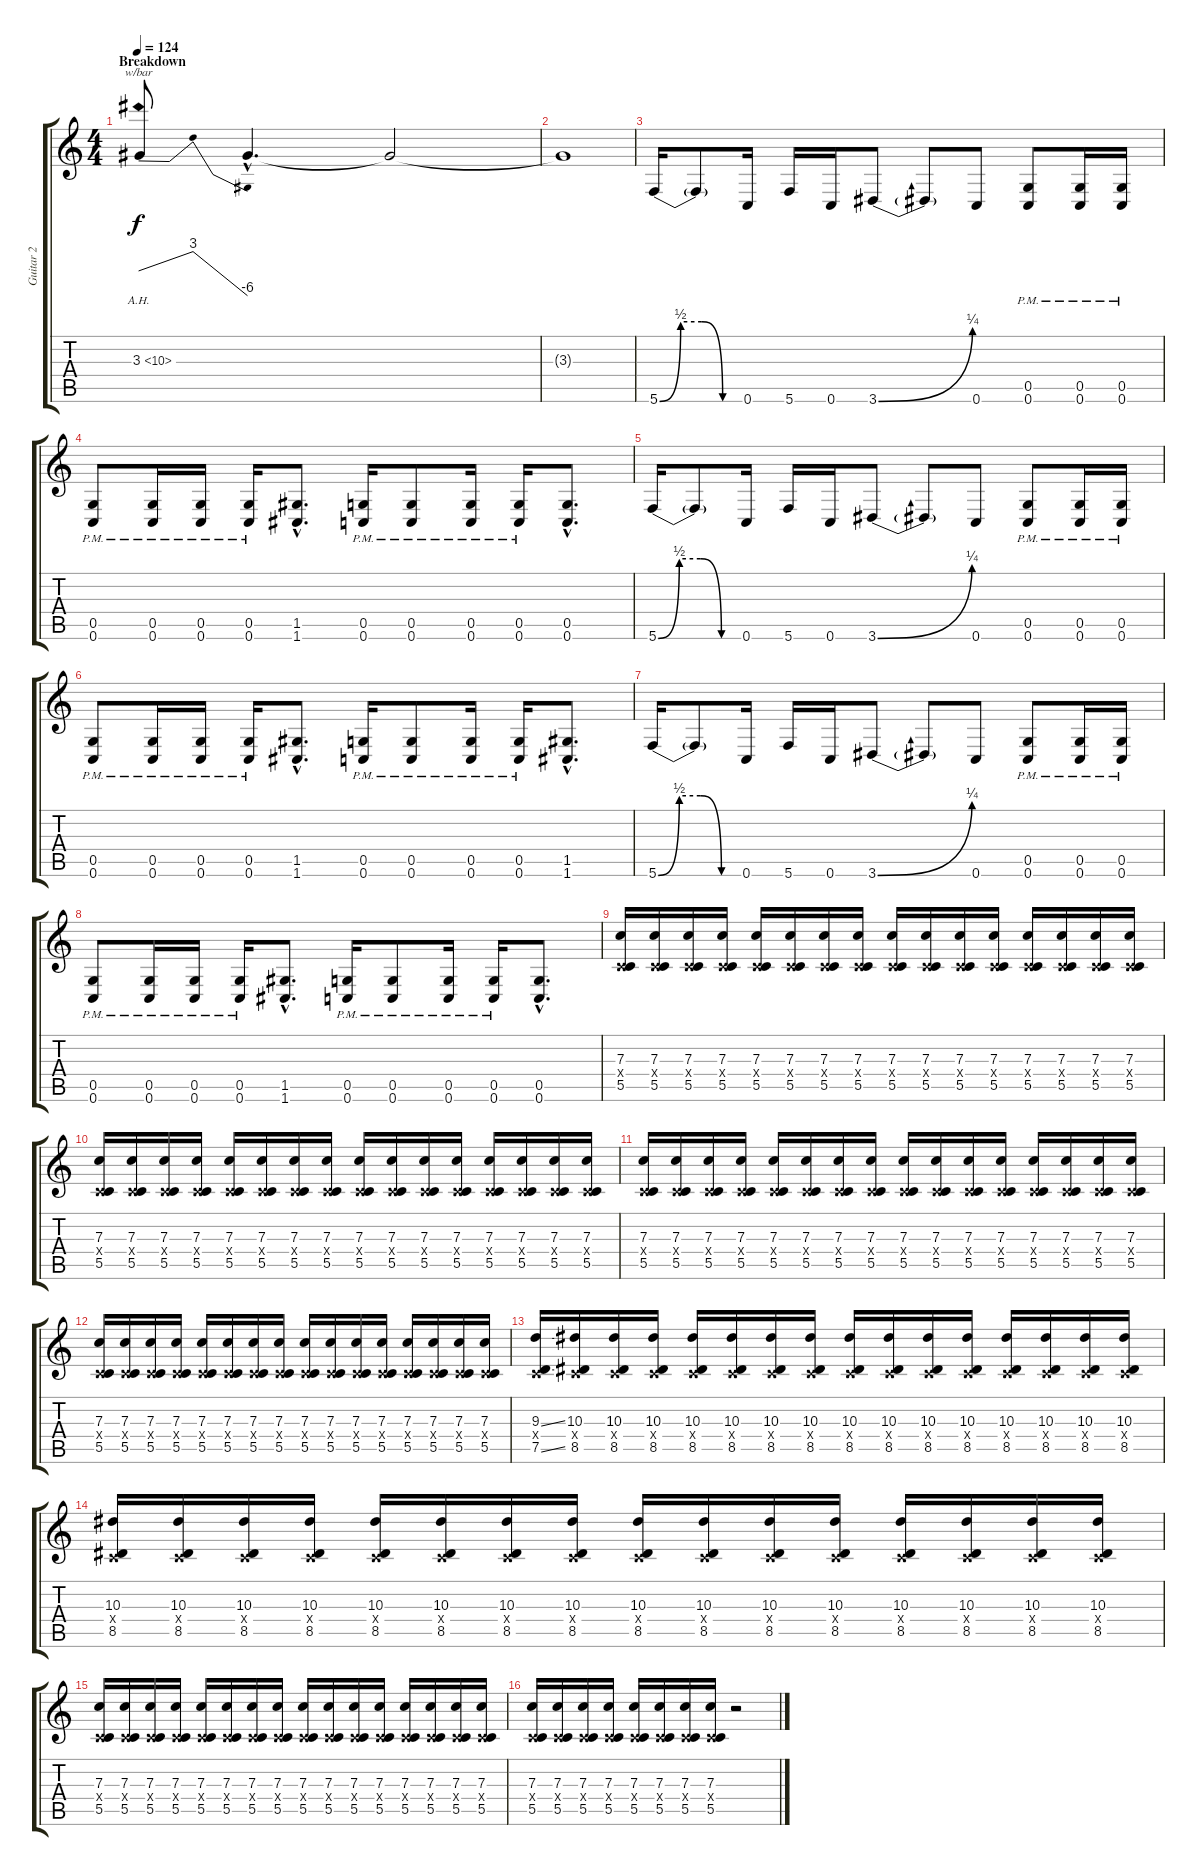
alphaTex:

\track ("Guitar 2" "Guitar 2") {instrument distortionguitar}
\staff {score tabs}
\tuning (D4 A3 F3 C3 G2 C2) {hide}
\ts (4 4)
\section ("" "Breakdown")
\tempo 124
\clef g2
\ks c
3.3{ah 7}.8{tbe (dip default 0 0 5 12 30 12 60 -24) dy f} 3.3{hac t}.4{d} 3.3{t}.2 |
3.3{t}.1 |
5.6{be (custom 0 0 15 2 30 2 45 0 60 0)}.16 5.6{t}.8 0.6.16 5.6.16 0.6.16 3.6{be (bend 0 0 60 1)}.8 3.6{t}.8 0.6.8 (0.5{pm} 0.6{pm}).8 (0.5{pm} 0.6{pm}).16 (0.5{pm} 0.6{pm}).16 |
(0.5{pm} 0.6{pm}).8 (0.5{pm} 0.6{pm}).16 (0.5{pm} 0.6{pm}).16 (0.5{pm} 0.6{pm}).16 (1.5{hac} 1.6{hac}).8{d} (0.5{pm} 0.6{pm}).16 (0.5{pm} 0.6{pm}).8 (0.5{pm} 0.6{pm}).16 (0.5{pm} 0.6{pm}).16 (0.5{hac} 0.6{hac}).8{d} |
5.6{be (custom 0 0 15 2 30 2 45 0 60 0)}.16 5.6{t}.8 0.6.16 5.6.16 0.6.16 3.6{be (bend 0 0 60 1)}.8 3.6{t}.8 0.6.8 (0.5{pm} 0.6{pm}).8 (0.5{pm} 0.6{pm}).16 (0.5{pm} 0.6{pm}).16 |
(0.5{pm} 0.6{pm}).8 (0.5{pm} 0.6{pm}).16 (0.5{pm} 0.6{pm}).16 (0.5{pm} 0.6{pm}).16 (1.5{hac} 1.6{hac}).8{d} (0.5{pm} 0.6{pm}).16 (0.5{pm} 0.6{pm}).8 (0.5{pm} 0.6{pm}).16 (0.5{pm} 0.6{pm}).16 (1.5{hac} 1.6{hac}).8{d} |
5.6{be (custom 0 0 15 2 30 2 45 0 60 0)}.16 5.6{t}.8 0.6.16 5.6.16 0.6.16 3.6{be (bend 0 0 60 1)}.8 3.6{t}.8 0.6.8 (0.5{pm} 0.6{pm}).8 (0.5{pm} 0.6{pm}).16 (0.5{pm} 0.6{pm}).16 |
(0.5{pm} 0.6{pm}).8 (0.5{pm} 0.6{pm}).16 (0.5{pm} 0.6{pm}).16 (0.5{pm} 0.6{pm}).16 (1.5{hac} 1.6{hac}).8{d} (0.5{pm} 0.6{pm}).16 (0.5{pm} 0.6{pm}).8 (0.5{pm} 0.6{pm}).16 (0.5{pm} 0.6{pm}).16 (0.5{hac} 0.6{hac}).8{d} |
(7.3 0.4{x} 5.5).16{volume 12} (7.3 0.4{x} 5.5).16 (7.3 0.4{x} 5.5).16 (7.3 0.4{x} 5.5).16 (7.3 0.4{x} 5.5).16 (7.3 0.4{x} 5.5).16 (7.3 0.4{x} 5.5).16 (7.3 0.4{x} 5.5).16 (7.3 0.4{x} 5.5).16 (7.3 0.4{x} 5.5).16 (7.3 0.4{x} 5.5).16 (7.3 0.4{x} 5.5).16 (7.3 0.4{x} 5.5).16 (7.3 0.4{x} 5.5).16 (7.3 0.4{x} 5.5).16 (7.3 0.4{x} 5.5).16 |
(7.3 0.4{x} 5.5).16 (7.3 0.4{x} 5.5).16 (7.3 0.4{x} 5.5).16 (7.3 0.4{x} 5.5).16 (7.3 0.4{x} 5.5).16 (7.3 0.4{x} 5.5).16 (7.3 0.4{x} 5.5).16 (7.3 0.4{x} 5.5).16 (7.3 0.4{x} 5.5).16 (7.3 0.4{x} 5.5).16 (7.3 0.4{x} 5.5).16 (7.3 0.4{x} 5.5).16 (7.3 0.4{x} 5.5).16 (7.3 0.4{x} 5.5).16 (7.3 0.4{x} 5.5).16 (7.3 0.4{x} 5.5).16 |
(7.3 0.4{x} 5.5).16 (7.3 0.4{x} 5.5).16 (7.3 0.4{x} 5.5).16 (7.3 0.4{x} 5.5).16 (7.3 0.4{x} 5.5).16 (7.3 0.4{x} 5.5).16 (7.3 0.4{x} 5.5).16 (7.3 0.4{x} 5.5).16 (7.3 0.4{x} 5.5).16 (7.3 0.4{x} 5.5).16 (7.3 0.4{x} 5.5).16 (7.3 0.4{x} 5.5).16 (7.3 0.4{x} 5.5).16 (7.3 0.4{x} 5.5).16 (7.3 0.4{x} 5.5).16 (7.3 0.4{x} 5.5).16 |
(7.3 0.4{x} 5.5).16 (7.3 0.4{x} 5.5).16 (7.3 0.4{x} 5.5).16 (7.3 0.4{x} 5.5).16 (7.3 0.4{x} 5.5).16 (7.3 0.4{x} 5.5).16 (7.3 0.4{x} 5.5).16 (7.3 0.4{x} 5.5).16 (7.3 0.4{x} 5.5).16 (7.3 0.4{x} 5.5).16 (7.3 0.4{x} 5.5).16 (7.3 0.4{x} 5.5).16 (7.3 0.4{x} 5.5).16 (7.3 0.4{x} 5.5).16 (7.3 0.4{x} 5.5).16 (7.3 0.4{x} 5.5).16 |
(9.3{ss} 0.4{x} 7.5{ss}).16 (10.3 0.4{x} 8.5).16 (10.3 0.4{x} 8.5).16 (10.3 0.4{x} 8.5).16 (10.3 0.4{x} 8.5).16 (10.3 0.4{x} 8.5).16 (10.3 0.4{x} 8.5).16 (10.3 0.4{x} 8.5).16 (10.3 0.4{x} 8.5).16 (10.3 0.4{x} 8.5).16 (10.3 0.4{x} 8.5).16 (10.3 0.4{x} 8.5).16 (10.3 0.4{x} 8.5).16 (10.3 0.4{x} 8.5).16 (10.3 0.4{x} 8.5).16 (10.3 0.4{x} 8.5).16 |
(10.3 0.4{x} 8.5).16 (10.3 0.4{x} 8.5).16 (10.3 0.4{x} 8.5).16 (10.3 0.4{x} 8.5).16 (10.3 0.4{x} 8.5).16 (10.3 0.4{x} 8.5).16 (10.3 0.4{x} 8.5).16 (10.3 0.4{x} 8.5).16 (10.3 0.4{x} 8.5).16 (10.3 0.4{x} 8.5).16 (10.3 0.4{x} 8.5).16 (10.3 0.4{x} 8.5).16 (10.3 0.4{x} 8.5).16 (10.3 0.4{x} 8.5).16 (10.3 0.4{x} 8.5).16 (10.3 0.4{x} 8.5).16 |
(7.3 0.4{x} 5.5).16 (7.3 0.4{x} 5.5).16 (7.3 0.4{x} 5.5).16 (7.3 0.4{x} 5.5).16 (7.3 0.4{x} 5.5).16 (7.3 0.4{x} 5.5).16 (7.3 0.4{x} 5.5).16 (7.3 0.4{x} 5.5).16 (7.3 0.4{x} 5.5).16 (7.3 0.4{x} 5.5).16 (7.3 0.4{x} 5.5).16 (7.3 0.4{x} 5.5).16 (7.3 0.4{x} 5.5).16 (7.3 0.4{x} 5.5).16 (7.3 0.4{x} 5.5).16 (7.3 0.4{x} 5.5).16 |
(7.3 0.4{x} 5.5).16 (7.3 0.4{x} 5.5).16 (7.3 0.4{x} 5.5).16 (7.3 0.4{x} 5.5).16 (7.3 0.4{x} 5.5).16 (7.3 0.4{x} 5.5).16 (7.3 0.4{x} 5.5).16 (7.3 0.4{x} 5.5).16 r.2
